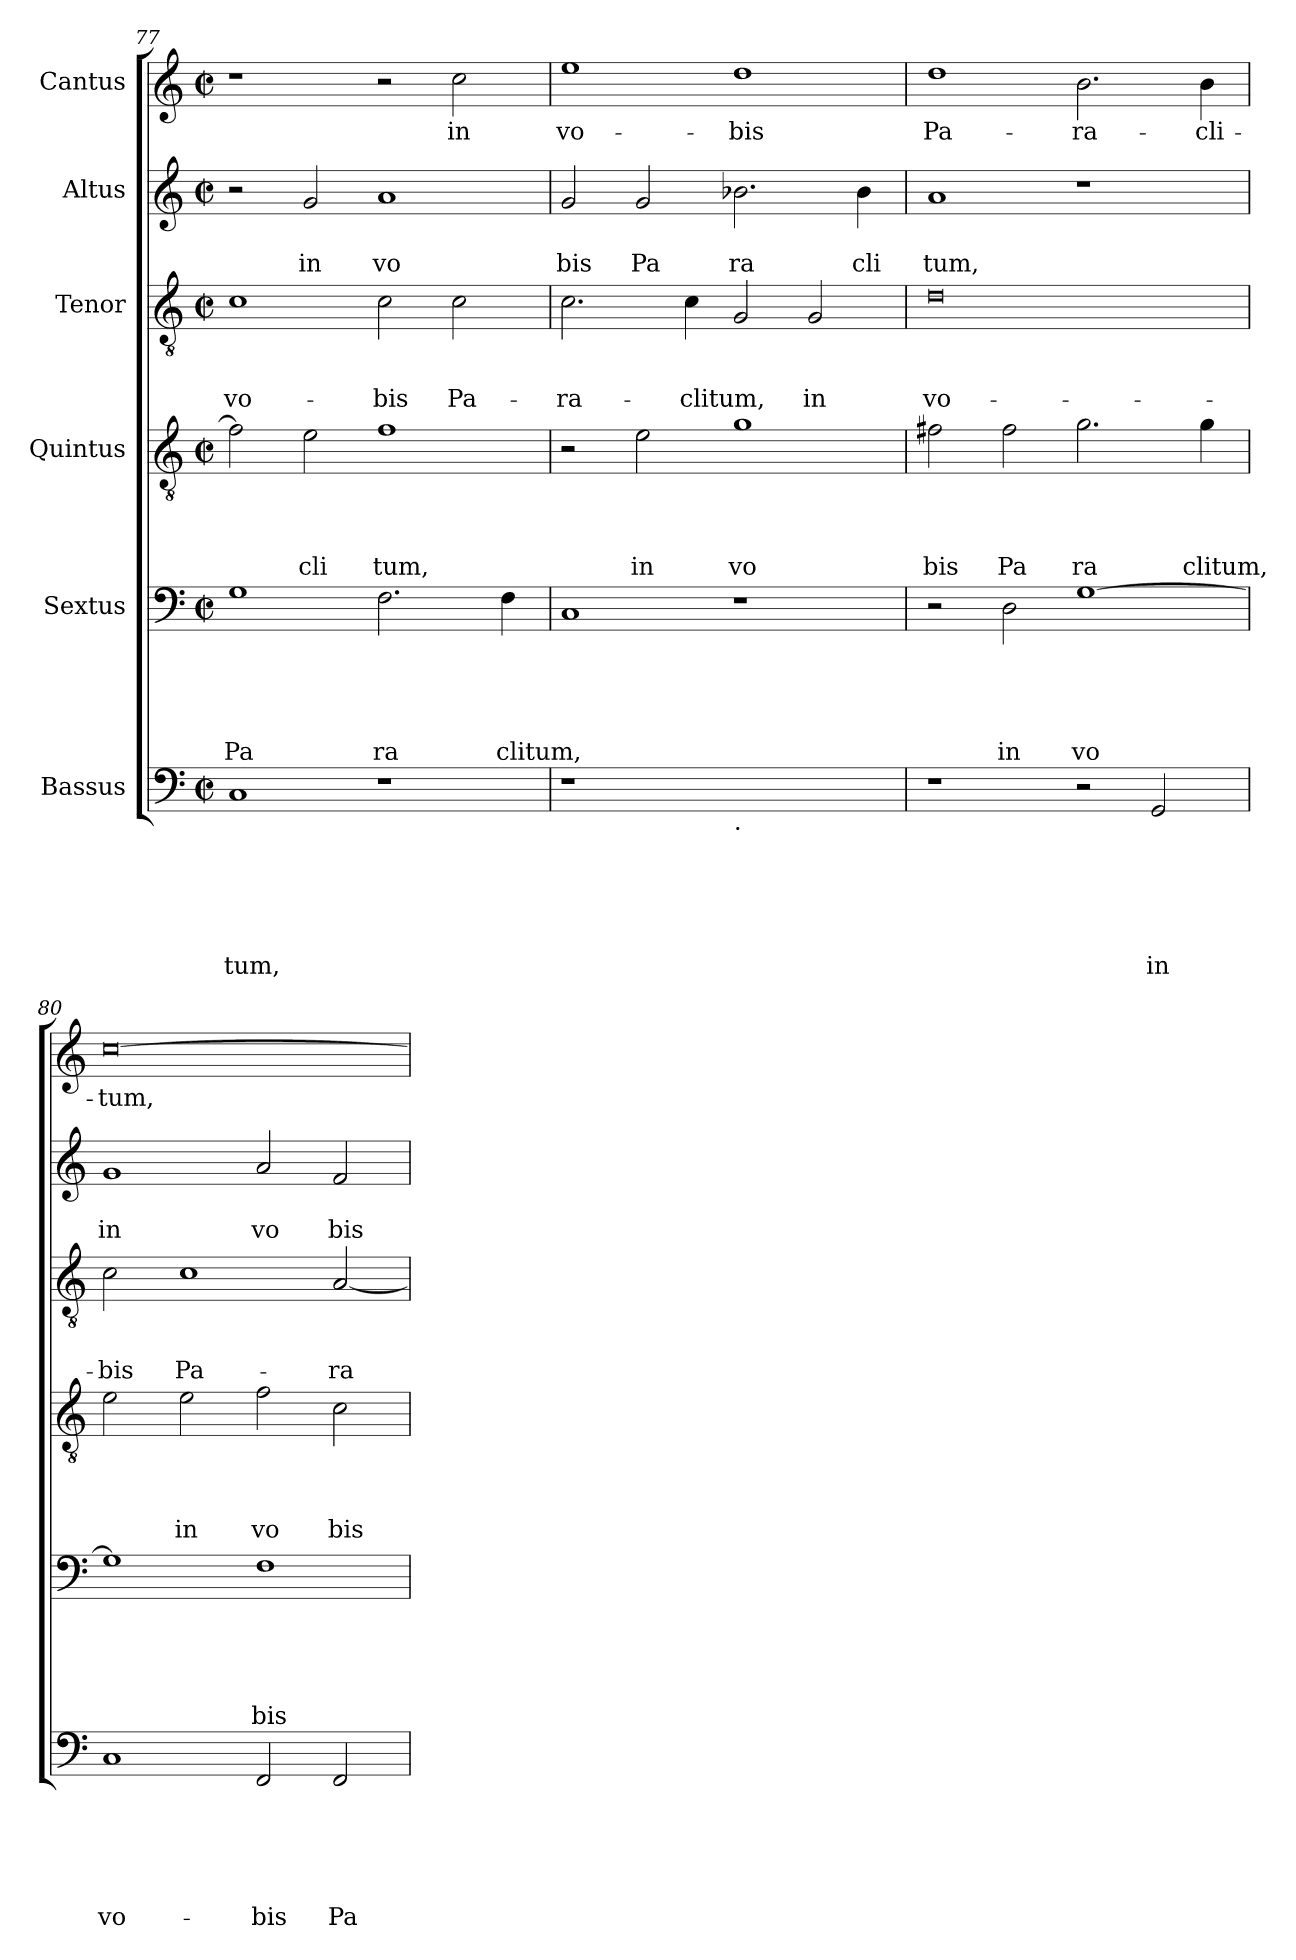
**kern	**text	**text	**text	**text	**text	**text	**kern	**text	**text	**text	**text	**text	**kern	**text	**text	**text	**text	**kern	**text	**text	**text	**kern	**text	**text	**kern	**text
*part6	*part6	*part6	*part6	*part6	*part6	*part6	*part5	*part5	*part5	*part5	*part5	*part5	*part4	*part4	*part4	*part4	*part4	*part3	*part3	*part3	*part3	*part2	*part2	*part2	*part1	*part1
*staff6	*staff6	*staff6	*staff6	*staff6	*staff6	*staff6	*staff5	*staff5	*staff5	*staff5	*staff5	*staff5	*staff4	*staff4	*staff4	*staff4	*staff4	*staff3	*staff3	*staff3	*staff3	*staff2	*staff2	*staff2	*staff1	*staff1
*I"Bassus	*	*	*	*	*	*	*I"Sextus	*	*	*	*	*	*I"Quintus	*	*	*	*	*I"Tenor	*	*	*	*I"Altus	*	*	*I"Cantus	*
*clefF4	*	*	*	*	*	*	*clefF4	*	*	*	*	*	*clefGv2	*	*	*	*	*clefGv2	*	*	*	*clefG2	*	*	*clefG2	*
*k[]	*	*	*	*	*	*	*k[]	*	*	*	*	*	*k[]	*	*	*	*	*k[]	*	*	*	*k[]	*	*	*k[]	*
*C:	*	*	*	*	*	*	*C:	*	*	*	*	*	*C:	*	*	*	*	*C:	*	*	*	*C:	*	*	*C:	*
*M2/2	*	*	*	*	*	*	*M2/2	*	*	*	*	*	*M2/2	*	*	*	*	*M2/2	*	*	*	*M2/2	*	*	*M2/2	*
*met(c|)	*	*	*	*	*	*	*met(c|)	*	*	*	*	*	*met(c|)	*	*	*	*	*met(c|)	*	*	*	*met(c|)	*	*	*met(c|)	*
=77	=77	=77	=77	=77	=77	=77	=77	=77	=77	=77	=77	=77	=77	=77	=77	=77	=77	=77	=77	=77	=77	=77	=77	=77	=77	=77
!	!	!	!	!	!	!LO:LY:b	!	!	!	!	!	!LO:LY:b	!	!	!	!	!	!	!	!	!LO:LY:b	!	!	!	!	!
1C	.	.	.	.	.	-tum,	1G	.	.	.	.	Pa	2f\]	.	.	.	.	1c	.	.	vo-	2r	.	.	1r	.
!	!	!	!	!	!	!	!	!	!	!	!	!	!	!	!	!	!LO:LY:b	!	!	!	!	!	!	!LO:LY:b	!	!
.	.	.	.	.	.	.	.	.	.	.	.	.	2e\	.	.	.	cli	.	.	.	.	2g/	.	in	.	.
!	!	!	!	!	!	!	!	!	!	!	!	!LO:LY:b	!	!	!	!	!LO:LY:b	!	!	!	!LO:LY:b	!	!	!LO:LY:b	!	!
1r	.	.	.	.	.	.	2.F\	.	.	.	.	ra	1f	.	.	.	tum,	2c\	.	.	-bis	1a	.	vo	2r	.
!	!	!	!	!	!	!	!	!	!	!	!	!	!	!	!	!	!	!	!	!	!LO:LY:b	!	!	!	!	!LO:LY:b
.	.	.	.	.	.	.	.	.	.	.	.	.	.	.	.	.	.	2c\	.	.	Pa-	.	.	.	2cc\	in
!	!	!	!	!	!	!	!	!	!	!	!	!LO:LY:b	!	!	!	!	!	!	!	!	!	!	!	!	!	!
.	.	.	.	.	.	.	4F\	.	.	.	.	clitum,	.	.	.	.	.	.	.	.	.	.	.	.	.	.
=78	=78	=78	=78	=78	=78	=78	=78	=78	=78	=78	=78	=78	=78	=78	=78	=78	=78	=78	=78	=78	=78	=78	=78	=78	=78	=78
!	!	!	!	!	!	!	!	!	!	!	!	!	!	!	!	!	!	!	!	!	!LO:LY:b	!	!	!LO:LY:b	!	!LO:LY:b
1r	.	.	.	.	.	.	1C	.	.	.	.	.	2r	.	.	.	.	2.c\	.	.	-ra-	2g/	.	bis	1ee	vo-
!	!	!	!	!	!	!	!	!	!	!	!	!	!	!	!	!	!LO:LY:b	!	!	!	!	!	!	!LO:LY:b	!	!
.	.	.	.	.	.	.	.	.	.	.	.	.	2e\	.	.	.	in	.	.	.	.	2g/	.	Pa	.	.
!	!	!	!	!	!	!	!	!	!	!	!	!	!	!	!	!	!	!	!	!	!LO:LY:b	!	!	!	!	!
.	.	.	.	.	.	.	.	.	.	.	.	.	.	.	.	.	.	4c\	.	.	-clitum,	.	.	.	.	.
!LO:TX:b:t=.	!	!	!	!	!	!	!	!	!	!	!	!	!	!	!	!	!	!	!	!	!	!	!	!	!	!
!	!	!	!	!	!	!	!	!	!	!	!	!	!	!	!	!	!LO:LY:b	!	!	!	!	!	!	!LO:LY:b	!	!LO:LY:b
1ryy	.	.	.	.	.	.	1r	.	.	.	.	.	1g	.	.	.	vo	2G/	.	.	.	2.b-X\	.	ra	1dd	-bis
!	!	!	!	!	!	!	!	!	!	!	!	!	!	!	!	!	!	!	!	!	!LO:LY:b	!	!	!	!	!
.	.	.	.	.	.	.	.	.	.	.	.	.	.	.	.	.	.	2G/	.	.	in	.	.	.	.	.
!	!	!	!	!	!	!	!	!	!	!	!	!	!	!	!	!	!	!	!	!	!	!	!	!LO:LY:b	!	!
.	.	.	.	.	.	.	.	.	.	.	.	.	.	.	.	.	.	.	.	.	.	4b-\	.	cli	.	.
=79	=79	=79	=79	=79	=79	=79	=79	=79	=79	=79	=79	=79	=79	=79	=79	=79	=79	=79	=79	=79	=79	=79	=79	=79	=79	=79
!	!	!	!	!	!	!	!	!	!	!	!	!	!	!	!	!	!LO:LY:b	!	!	!	!LO:LY:b	!	!	!LO:LY:b	!	!LO:LY:b
1r	.	.	.	.	.	.	2r	.	.	.	.	.	2f#X\	.	.	.	bis	0d	.	.	vo-	1a	.	tum,	1dd	Pa-
!	!	!	!	!	!	!	!	!	!	!	!	!LO:LY:b	!	!	!	!	!LO:LY:b	!	!	!	!	!	!	!	!	!
.	.	.	.	.	.	.	2D\	.	.	.	.	in	2f#\	.	.	.	Pa	.	.	.	.	.	.	.	.	.
!	!	!	!	!	!	!	!	!	!	!	!	!LO:LY:b	!	!	!	!	!LO:LY:b	!	!	!	!	!	!	!	!	!LO:LY:b
2r	.	.	.	.	.	.	[>1G	.	.	.	.	vo	2.g\	.	.	.	ra	.	.	.	.	1r	.	.	2.b\	-ra-
!	!	!	!	!	!	!LO:LY:b	!	!	!	!	!	!	!	!	!	!	!	!	!	!	!	!	!	!	!	!
2GG/	.	.	.	.	.	in	.	.	.	.	.	.	.	.	.	.	.	.	.	.	.	.	.	.	.	.
!	!	!	!	!	!	!	!	!	!	!	!	!	!	!	!	!	!LO:LY:b	!	!	!	!	!	!	!	!	!LO:LY:b
.	.	.	.	.	.	.	.	.	.	.	.	.	4g\	.	.	.	clitum,	.	.	.	.	.	.	.	4b\	-cli-
=80	=80	=80	=80	=80	=80	=80	=80	=80	=80	=80	=80	=80	=80	=80	=80	=80	=80	=80	=80	=80	=80	=80	=80	=80	=80	=80
!	!	!	!	!	!	!LO:LY:b	!	!	!	!	!	!	!	!	!	!	!	!	!	!	!LO:LY:b	!	!	!LO:LY:b	!	!LO:LY:b
1C	.	.	.	.	.	vo-	1G]	.	.	.	.	.	2e\	.	.	.	.	2c\	.	.	-bis	1g	.	in	[>0cc	-tum,
!	!	!	!	!	!	!	!	!	!	!	!	!	!	!	!	!	!LO:LY:b	!	!	!	!LO:LY:b	!	!	!	!	!
.	.	.	.	.	.	.	.	.	.	.	.	.	2e\	.	.	.	in	1c	.	.	Pa-	.	.	.	.	.
!	!	!	!	!	!	!LO:LY:b	!	!	!	!	!	!LO:LY:b	!	!	!	!	!LO:LY:b	!	!	!	!	!	!	!LO:LY:b	!	!
2FF/	.	.	.	.	.	-bis	1F	.	.	.	.	bis	2f\	.	.	.	vo	.	.	.	.	2a/	.	vo	.	.
!	!	!	!	!	!	!LO:LY:b	!	!	!	!	!	!	!	!	!	!	!LO:LY:b	!	!	!	!LO:LY:b	!	!	!LO:LY:b	!	!
2FF/	.	.	.	.	.	Pa-	.	.	.	.	.	.	2c\	.	.	.	bis	[>2A/	.	.	-ra-	2f/	.	bis	.	.
=	=	=	=	=	=	=	=	=	=	=	=	=	=	=	=	=	=	=	=	=	=	=	=	=	=	=
*-	*-	*-	*-	*-	*-	*-	*-	*-	*-	*-	*-	*-	*-	*-	*-	*-	*-	*-	*-	*-	*-	*-	*-	*-	*-	*-
